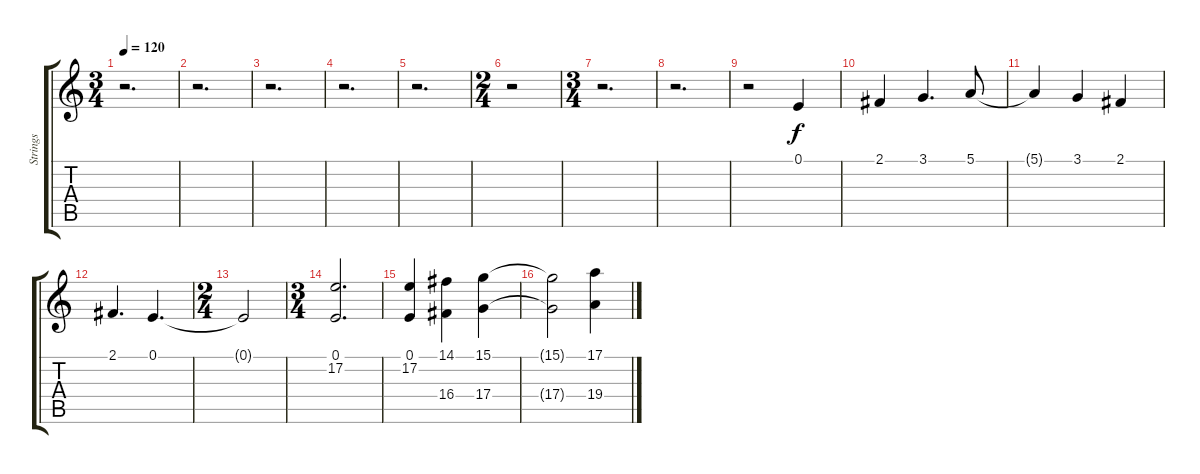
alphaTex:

\track ("Strings" "Strings") {instrument stringensemble1}
\staff {score tabs}
\tuning (E4 B3 G3 D3 A2 E2) {hide}
\ts (3 4)
\tempo 120
\clef g2
\ks c
r.2{d dy f} |
r.2{d} |
r.2{d} |
r.2{d} |
r.2{d} |
\ts (2 4)
r.2 |
\ts (3 4)
r.2{d} |
r.2{d} |
r.2 0.1.4{volume 16} |
2.1.4 3.1.4{d} 5.1.8 |
5.1{t}.4 3.1.4 2.1.4 |
2.1.4{d} 0.1.4{d} |
\ts (2 4)
0.1{t}.2 |
\ts (3 4)
(0.1 17.2).2{d volume 14} |
(0.1 17.2).4 (14.1 16.4).4 (15.1 17.4).4 |
(15.1{t} 17.4{t}).2 (17.1 19.4).4
